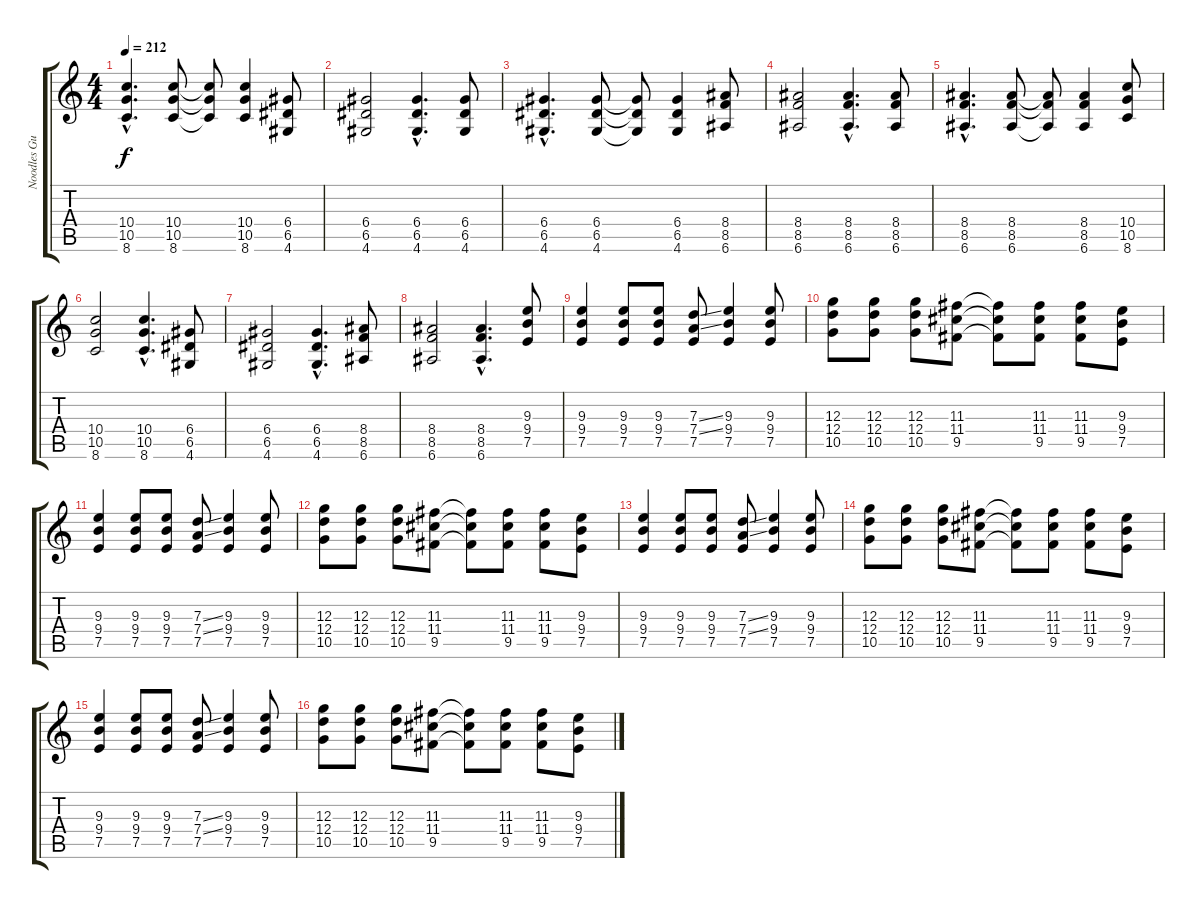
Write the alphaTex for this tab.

\track ("Noodles Guitar" "Noodles Gu") {instrument distortionguitar}
\staff {score tabs}
\tuning (E4 B3 G3 D3 A2 E2) {hide}
\ts (4 4)
\tempo 212
\clef g2
\ks c
(10.4{hac} 10.5{hac} 8.6{hac}).4{d dy f} (10.4 10.5 8.6).8 (10.4{t} 10.5{t} 8.6{t}).8 (10.4 10.5 8.6).4 (6.4 6.5 4.6).8 |
(6.4 6.5 4.6).2 (6.4{hac} 6.5{hac} 4.6{hac}).4{d} (6.4 6.5 4.6).8 |
(6.4{hac} 6.5{hac} 4.6{hac}).4{d} (6.4 6.5 4.6).8 (6.4{t} 6.5{t} 4.6{t}).8 (6.4 6.5 4.6).4 (8.4 8.5 6.6).8 |
(8.4 8.5 6.6).2 (8.4{hac} 8.5{hac} 6.6{hac}).4{d} (8.4 8.5 6.6).8 |
(8.4{hac} 8.5{hac} 6.6{hac}).4{d} (8.4 8.5 6.6).8 (8.4{t} 8.5{t} 6.6{t}).8 (8.4 8.5 6.6).4 (10.4 10.5 8.6).8 |
(10.4 10.5 8.6).2 (10.4{hac} 10.5{hac} 8.6{hac}).4{d} (6.4 6.5 4.6).8 |
(6.4 6.5 4.6).2 (6.4{hac} 6.5{hac} 4.6{hac}).4{d} (8.4 8.5 6.6).8 |
(8.4 8.5 6.6).2 (8.4{hac} 8.5{hac} 6.6{hac}).4{d} (9.3 9.4 7.5).8 |
(9.3 9.4 7.5).4 (9.3 9.4 7.5).8 (9.3 9.4 7.5).8 (7.3{ss} 7.4{ss} 7.5).8 (9.3 9.4 7.5).4 (9.3 9.4 7.5).8 |
(12.3 12.4 10.5).8 (12.3 12.4 10.5).8 (12.3 12.4 10.5).8 (11.3 11.4 9.5).8 (11.3{t} 11.4{t} 9.5{t}).8 (11.3 11.4 9.5).8 (11.3 11.4 9.5).8 (9.3 9.4 7.5).8 |
(9.3 9.4 7.5).4 (9.3 9.4 7.5).8 (9.3 9.4 7.5).8 (7.3{ss} 7.4{ss} 7.5).8 (9.3 9.4 7.5).4 (9.3 9.4 7.5).8 |
(12.3 12.4 10.5).8 (12.3 12.4 10.5).8 (12.3 12.4 10.5).8 (11.3 11.4 9.5).8 (11.3{t} 11.4{t} 9.5{t}).8 (11.3 11.4 9.5).8 (11.3 11.4 9.5).8 (9.3 9.4 7.5).8 |
(9.3 9.4 7.5).4 (9.3 9.4 7.5).8 (9.3 9.4 7.5).8 (7.3{ss} 7.4{ss} 7.5).8 (9.3 9.4 7.5).4 (9.3 9.4 7.5).8 |
(12.3 12.4 10.5).8 (12.3 12.4 10.5).8 (12.3 12.4 10.5).8 (11.3 11.4 9.5).8 (11.3{t} 11.4{t} 9.5{t}).8 (11.3 11.4 9.5).8 (11.3 11.4 9.5).8 (9.3 9.4 7.5).8 |
(9.3 9.4 7.5).4 (9.3 9.4 7.5).8 (9.3 9.4 7.5).8 (7.3{ss} 7.4{ss} 7.5).8 (9.3 9.4 7.5).4 (9.3 9.4 7.5).8 |
(12.3 12.4 10.5).8 (12.3 12.4 10.5).8 (12.3 12.4 10.5).8 (11.3 11.4 9.5).8 (11.3{t} 11.4{t} 9.5{t}).8 (11.3 11.4 9.5).8 (11.3 11.4 9.5).8 (9.3 9.4 7.5).8
